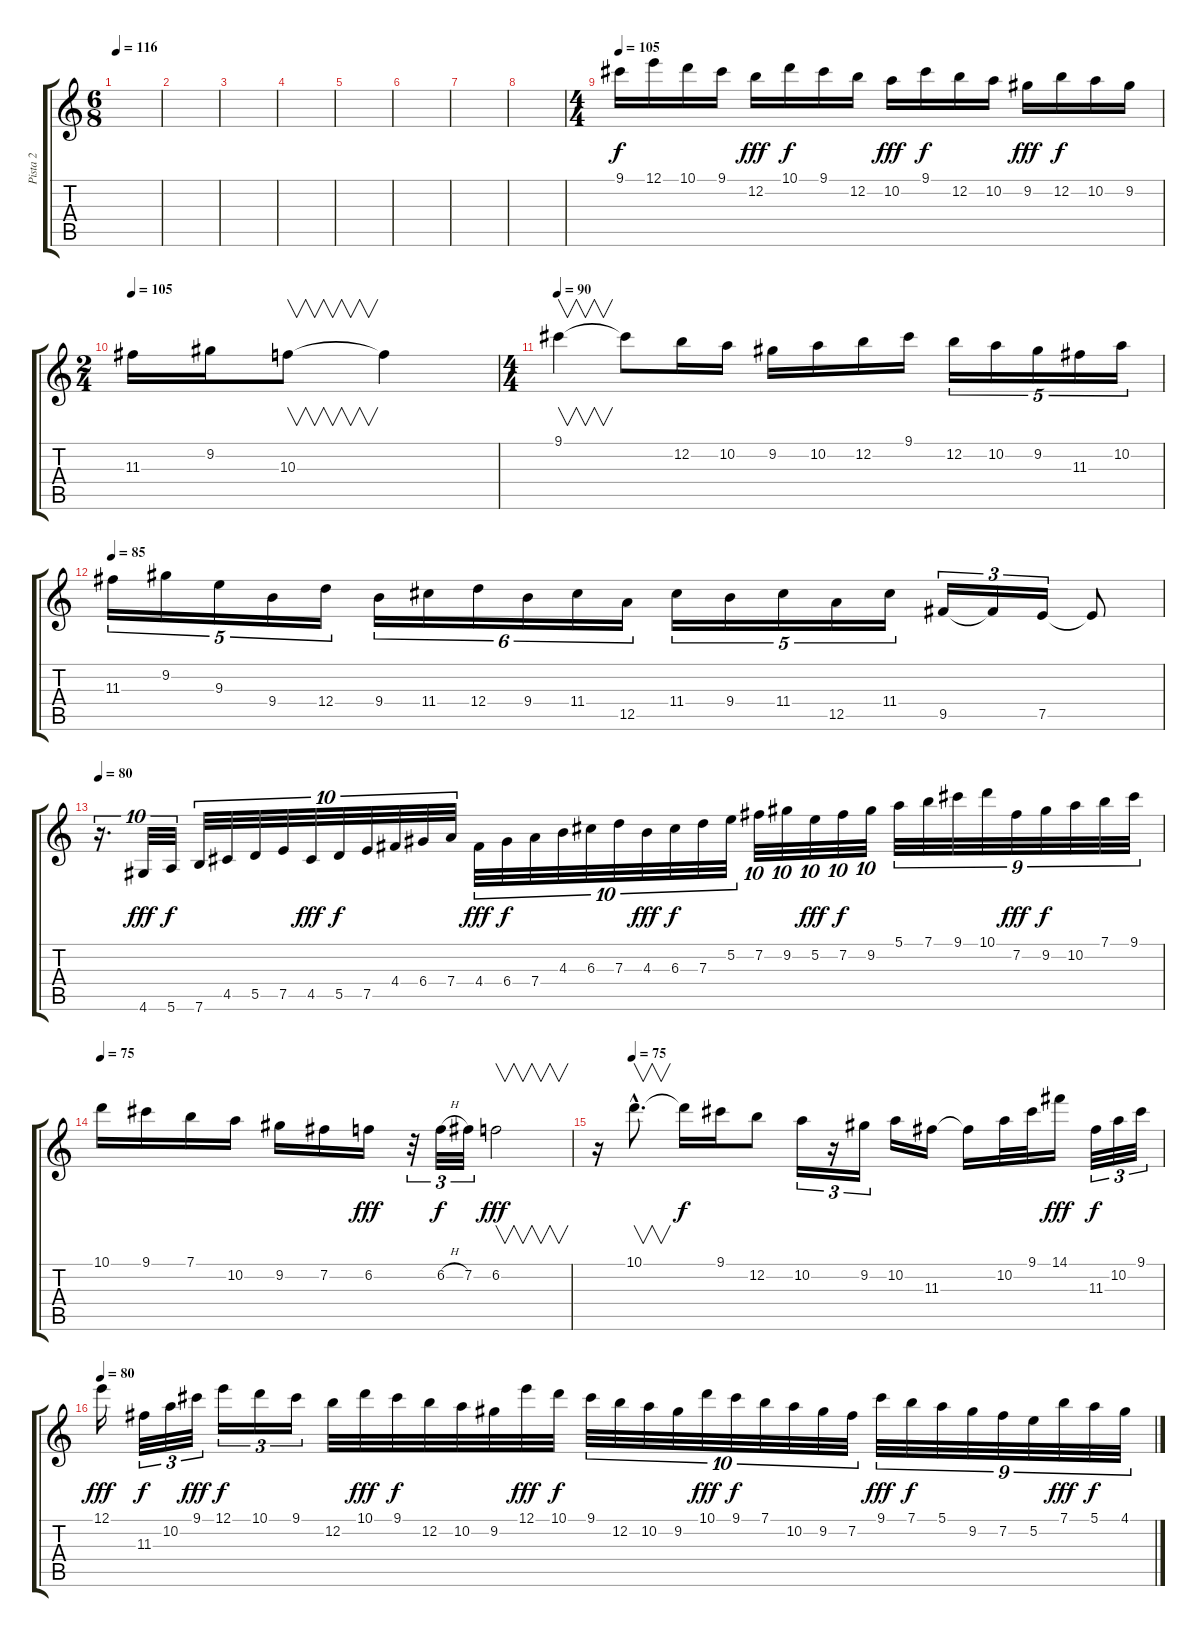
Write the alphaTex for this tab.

\track ("Pista 2" "Pista 2") {instrument acousticguitarnylon}
\staff {score tabs}
\tuning (E4 B3 G3 D3 A2 E2) {hide}
\ts (6 8)
\tempo 116
\clef g2
\ks c
|
|
|
|
|
|
|
|
\ts (4 4)
\tempo 105
9.1.16 12.1.16{dy f} 10.1.16 9.1.16 12.2.16{dy fff} 10.1.16{dy f} 9.1.16 12.2.16 10.2.16{dy fff} 9.1.16{dy f} 12.2.16 10.2.16 9.2.16{dy fff} 12.2.16{dy f} 10.2.16 9.2.16 |
\ts (2 4)
\tempo 105
11.3.16 9.2.16 10.3.8{v} 10.3{t}.4 |
\ts (4 4)
\tempo 90
9.1.4{v} 9.1{t}.8 12.2.16 10.2.16 9.2.16 10.2.16 12.2.16 9.1.16 12.2.16{tu (5 4)} 10.2.16{tu (5 4)} 9.2.16{tu (5 4)} 11.3.16{tu (5 4)} 10.2.16{tu (5 4)} |
\tempo 85
11.3.16{tu (5 4)} 9.2.16{tu (5 4)} 9.3.16{tu (5 4)} 9.4.16{tu (5 4)} 12.4.16{tu (5 4)} 9.4.16{tu (6 4)} 11.4.16{tu (6 4)} 12.4.16{tu (6 4)} 9.4.16{tu (6 4)} 11.4.16{tu (6 4)} 12.5.16{tu (6 4)} 11.4.16{tu (5 4)} 9.4.16{tu (5 4)} 11.4.16{tu (5 4)} 12.5.16{tu (5 4)} 11.4.16{tu (5 4)} 9.5.16{tu (3 2)} 9.5{t}.16{tu (3 2)} 7.5.16{tu (3 2)} 7.5{t}.8 |
\tempo 80
r.16{d tu (10 8)} 4.6.32{tu (10 8) dy fff} 5.6.32{tu (10 8) dy f} 7.6.32{tu (10 8)} 4.5.32{tu (10 8)} 5.5.32{tu (10 8)} 7.5.32{tu (10 8)} 4.5.32{tu (10 8) dy fff} 5.5.32{tu (10 8) dy f} 7.5.32{tu (10 8)} 4.4.32{tu (10 8)} 6.4.32{tu (10 8)} 7.4.32{tu (10 8)} 4.4.32{tu (10 8) dy fff} 6.4.32{tu (10 8) dy f} 7.4.32{tu (10 8)} 4.3.32{tu (10 8)} 6.3.32{tu (10 8)} 7.3.32{tu (10 8)} 4.3.32{tu (10 8) dy fff} 6.3.32{tu (10 8) dy f} 7.3.32{tu (10 8)} 5.2.32{tu (10 8)} 7.2.32{tu (10 8)} 9.2.32{tu (10 8)} 5.2.32{tu (10 8) dy fff} 7.2.32{tu (10 8) dy f} 9.2.32{tu (10 8)} 5.1.32{tu (9 8)} 7.1.32{tu (9 8)} 9.1.32{tu (9 8)} 10.1.32{tu (9 8)} 7.2.32{tu (9 8) dy fff} 9.2.32{tu (9 8) dy f} 10.2.32{tu (9 8)} 7.1.32{tu (9 8)} 9.1.32{tu (9 8)} |
\tempo 75
10.1.16 9.1.16 7.1.16 10.2.16 9.2.16 7.2.16 6.2.16{dy fff} r.32{tu (3 2)} 6.2{h}.32{tu (3 2) dy f} 7.2.32{tu (3 2)} 6.2.2{v dy fff} |
\tempo (75 0.0625)
r.16 10.1{hac}.8{v d} 10.1{t}.16{dy f} 9.1.16 12.2.8 10.2.16{tu (3 2)} r.16{tu (3 2)} 9.2.16{tu (3 2)} 10.2.16 11.3.16 11.3{t}.16 10.2.32 9.1.32 14.1.16{dy fff} 11.3.32{tu (3 2) dy f} 10.2.32{tu (3 2)} 9.1.32{tu (3 2)} |
\tempo 80
12.1.16{dy fff} 11.3.32{tu (3 2) dy f} 10.2.32{tu (3 2)} 9.1.32{tu (3 2) dy fff} 12.1.16{tu (3 2) dy f} 10.1.16{tu (3 2)} 9.1.16{tu (3 2)} 12.2.32 10.1.32{dy fff} 9.1.32{dy f} 12.2.32 10.2.32 9.2.32 12.1.32{dy fff} 10.1.32{dy f} 9.1.32{tu (10 8)} 12.2.32{tu (10 8)} 10.2.32{tu (10 8)} 9.2.32{tu (10 8)} 10.1.32{tu (10 8) dy fff} 9.1.32{tu (10 8) dy f} 7.1.32{tu (10 8)} 10.2.32{tu (10 8)} 9.2.32{tu (10 8)} 7.2.32{tu (10 8)} 9.1.32{tu (9 8) dy fff} 7.1.32{tu (9 8) dy f} 5.1.32{tu (9 8)} 9.2.32{tu (9 8)} 7.2.32{tu (9 8)} 5.2.32{tu (9 8)} 7.1.32{tu (9 8) dy fff} 5.1.32{tu (9 8) dy f} 4.1.32{tu (9 8)}
